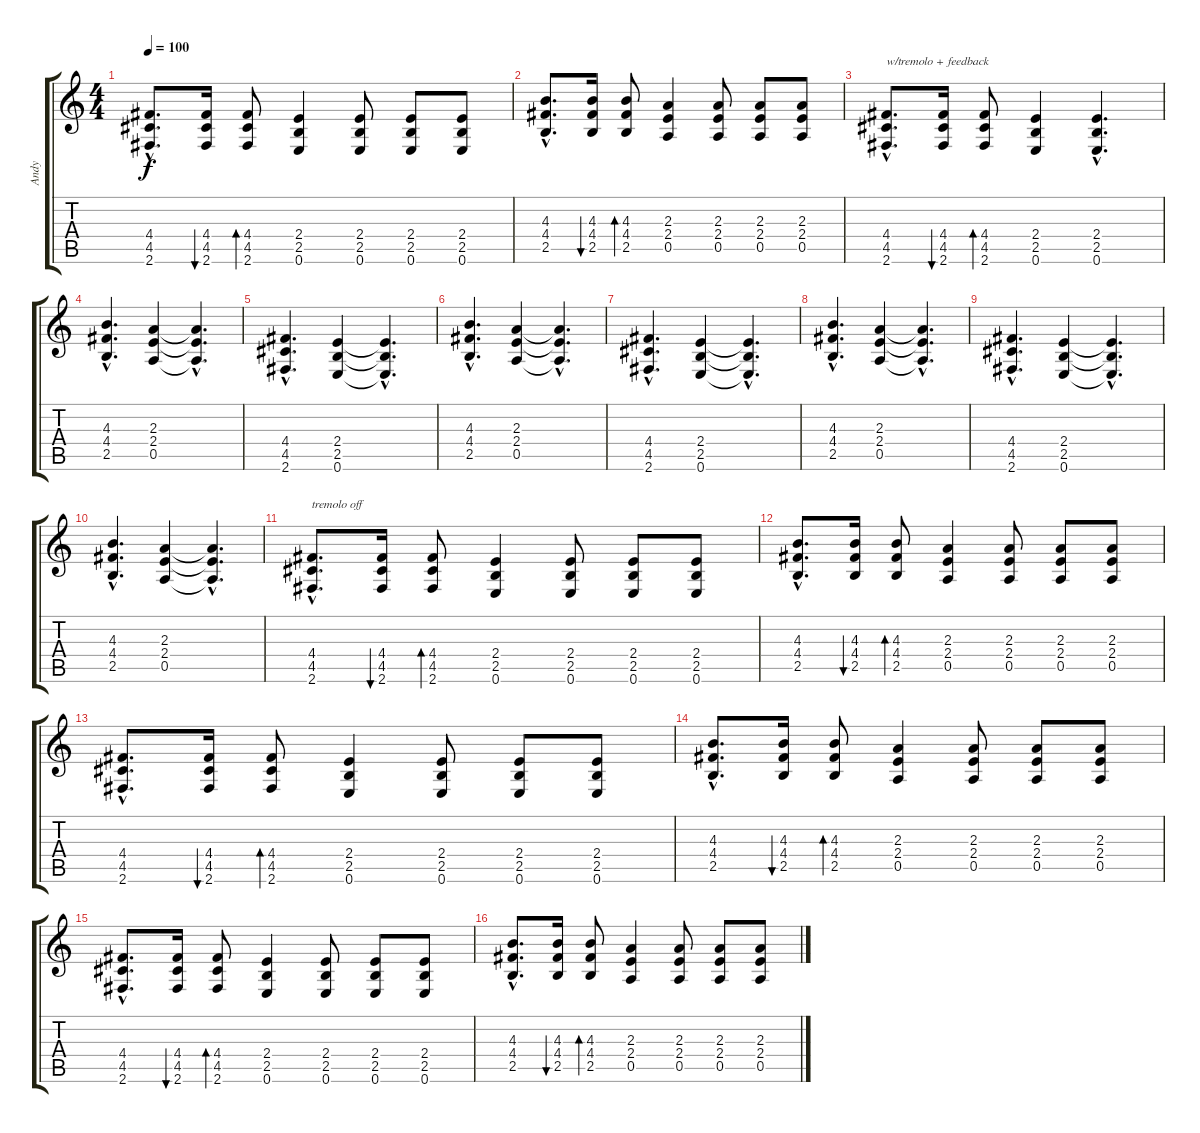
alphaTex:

\track ("Andy" "Andy") {instrument distortionguitar}
\staff {score tabs}
\tuning (E4 B3 G3 D3 A2 E2) {hide}
\ts (4 4)
\tempo 100
\clef g2
\ks c
(4.4{hac} 4.5{hac} 2.6{hac}).8{d dy f} (4.4 4.5 2.6).16{bu 60} (4.4 4.5 2.6).8{bd 60} (2.4 2.5 0.6).4 (2.4 2.5 0.6).8 (2.4 2.5 0.6).8 (2.4 2.5 0.6).8 |
(4.3{hac} 4.4{hac} 2.5{hac}).8{d} (4.3 4.4 2.5).16{bu 60} (4.3 4.4 2.5).8{bd 60} (2.3 2.4 0.5).4 (2.3 2.4 0.5).8 (2.3 2.4 0.5).8 (2.3 2.4 0.5).8 |
(4.4{hac} 4.5{hac} 2.6{hac}).8{d txt "w/tremolo + feedback"} (4.4 4.5 2.6).16{bu 60} (4.4 4.5 2.6).8{bd 60} (2.4 2.5 0.6).4 (2.4{hac} 2.5{hac} 0.6{hac}).4{d} |
(4.3{hac} 4.4{hac} 2.5{hac}).4{d} (2.3 2.4 0.5).4 (2.3{hac t} 2.4{hac t} 0.5{hac t}).4{d} |
(4.4{hac} 4.5{hac} 2.6{hac}).4{d} (2.4 2.5 0.6).4 (2.4{hac t} 2.5{hac t} 0.6{hac t}).4{d} |
(4.3{hac} 4.4{hac} 2.5{hac}).4{d} (2.3 2.4 0.5).4 (2.3{hac t} 2.4{hac t} 0.5{hac t}).4{d} |
(4.4{hac} 4.5{hac} 2.6{hac}).4{d} (2.4 2.5 0.6).4 (2.4{hac t} 2.5{hac t} 0.6{hac t}).4{d} |
(4.3{hac} 4.4{hac} 2.5{hac}).4{d} (2.3 2.4 0.5).4 (2.3{hac t} 2.4{hac t} 0.5{hac t}).4{d} |
(4.4{hac} 4.5{hac} 2.6{hac}).4{d} (2.4 2.5 0.6).4 (2.4{hac t} 2.5{hac t} 0.6{hac t}).4{d} |
(4.3{hac} 4.4{hac} 2.5{hac}).4{d} (2.3 2.4 0.5).4 (2.3{hac t} 2.4{hac t} 0.5{hac t}).4{d} |
(4.4{hac} 4.5{hac} 2.6{hac}).8{d txt "tremolo off"} (4.4 4.5 2.6).16{bu 60} (4.4 4.5 2.6).8{bd 60} (2.4 2.5 0.6).4 (2.4 2.5 0.6).8 (2.4 2.5 0.6).8 (2.4 2.5 0.6).8 |
(4.3{hac} 4.4{hac} 2.5{hac}).8{d} (4.3 4.4 2.5).16{bu 60} (4.3 4.4 2.5).8{bd 60} (2.3 2.4 0.5).4 (2.3 2.4 0.5).8 (2.3 2.4 0.5).8 (2.3 2.4 0.5).8 |
(4.4{hac} 4.5{hac} 2.6{hac}).8{d} (4.4 4.5 2.6).16{bu 60} (4.4 4.5 2.6).8{bd 60} (2.4 2.5 0.6).4 (2.4 2.5 0.6).8 (2.4 2.5 0.6).8 (2.4 2.5 0.6).8 |
(4.3{hac} 4.4{hac} 2.5{hac}).8{d} (4.3 4.4 2.5).16{bu 60} (4.3 4.4 2.5).8{bd 60} (2.3 2.4 0.5).4 (2.3 2.4 0.5).8 (2.3 2.4 0.5).8 (2.3 2.4 0.5).8 |
(4.4{hac} 4.5{hac} 2.6{hac}).8{d} (4.4 4.5 2.6).16{bu 60} (4.4 4.5 2.6).8{bd 60} (2.4 2.5 0.6).4 (2.4 2.5 0.6).8 (2.4 2.5 0.6).8 (2.4 2.5 0.6).8 |
(4.3{hac} 4.4{hac} 2.5{hac}).8{d} (4.3 4.4 2.5).16{bu 60} (4.3 4.4 2.5).8{bd 60} (2.3 2.4 0.5).4 (2.3 2.4 0.5).8 (2.3 2.4 0.5).8 (2.3 2.4 0.5).8
